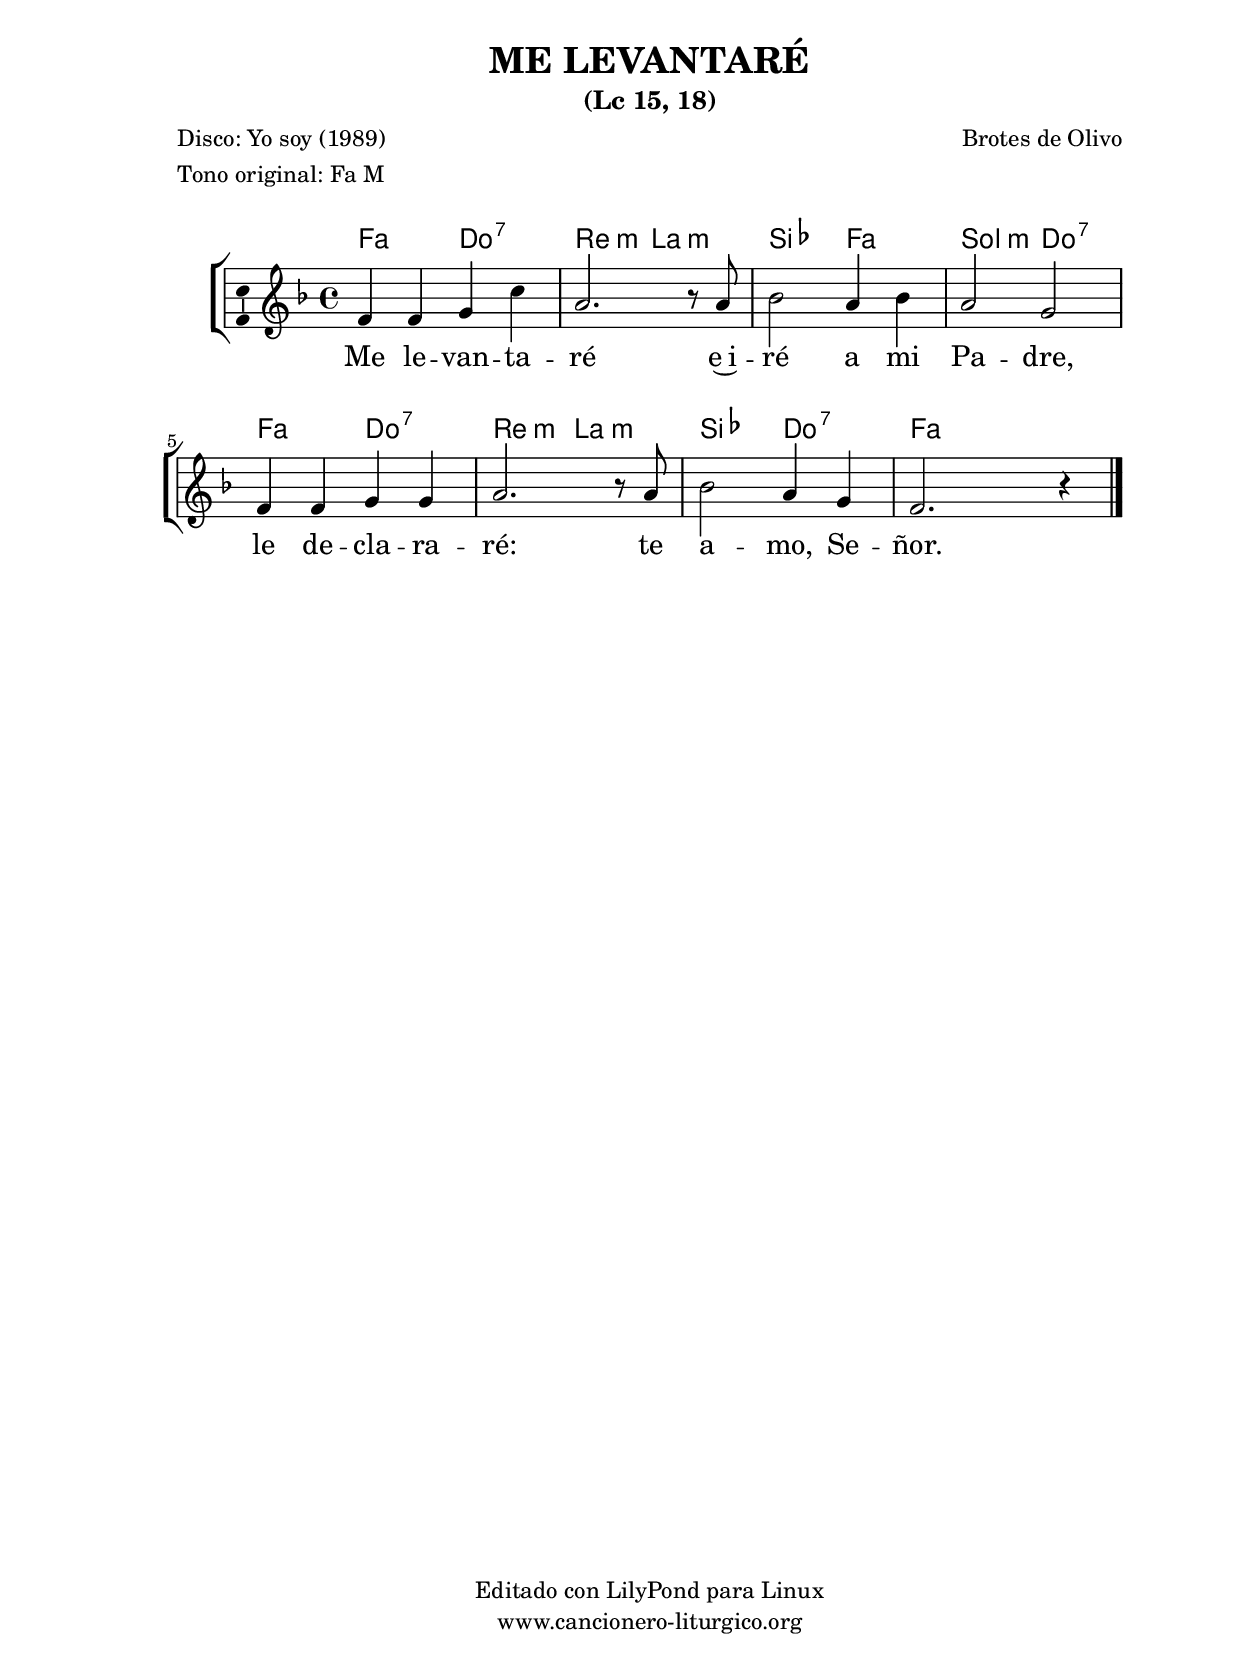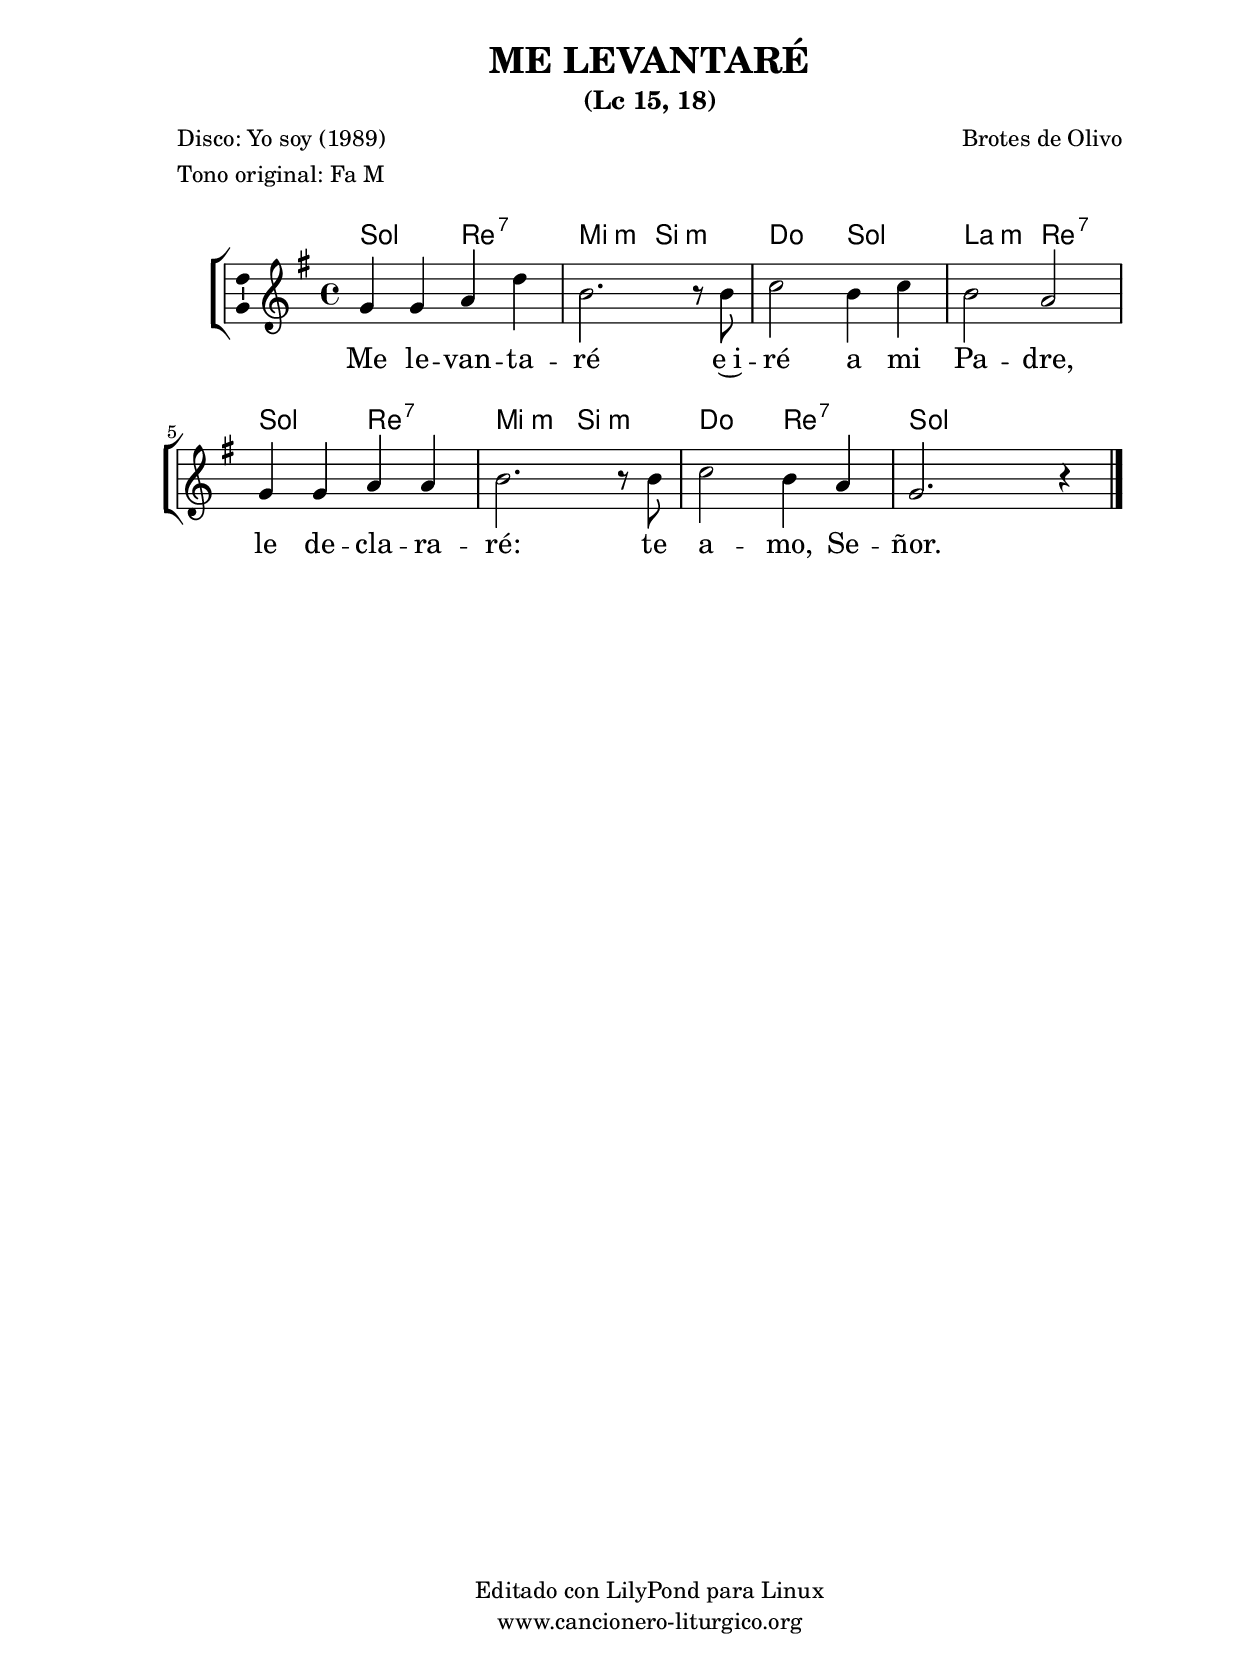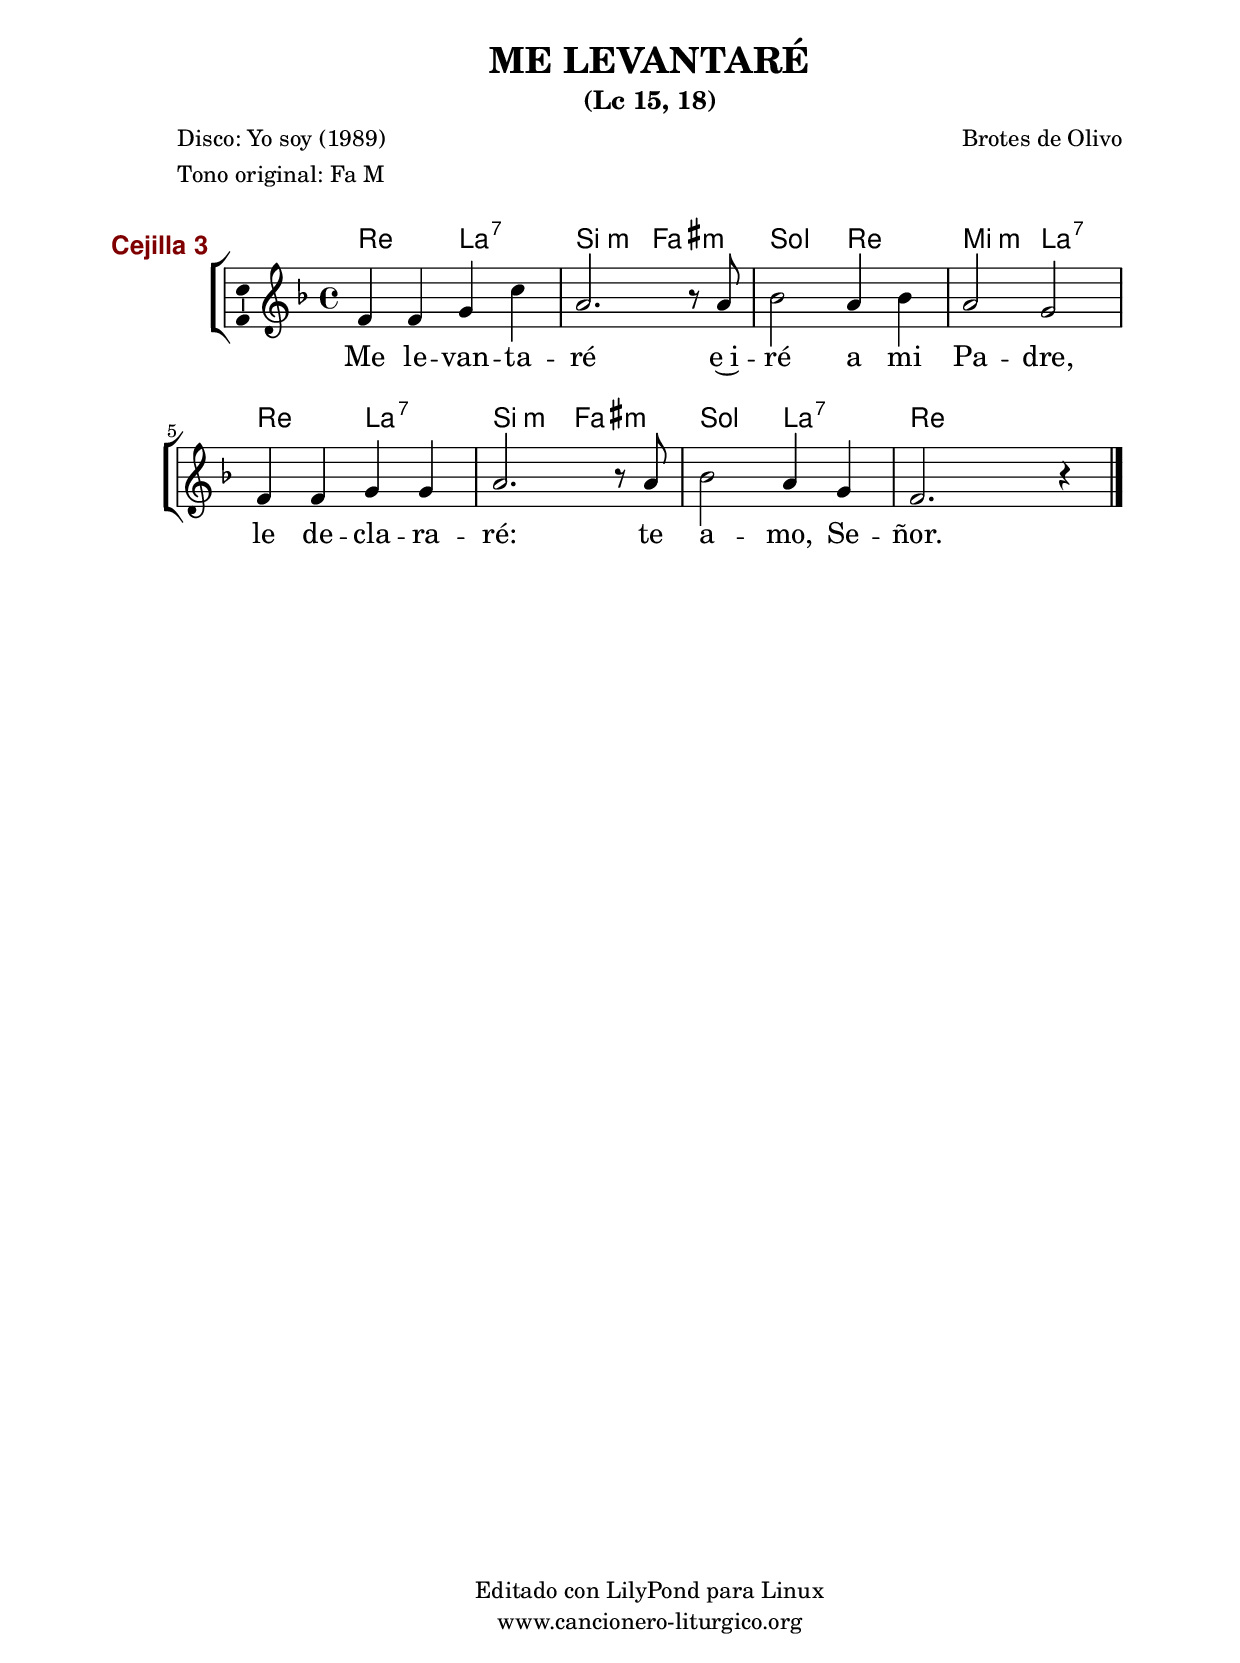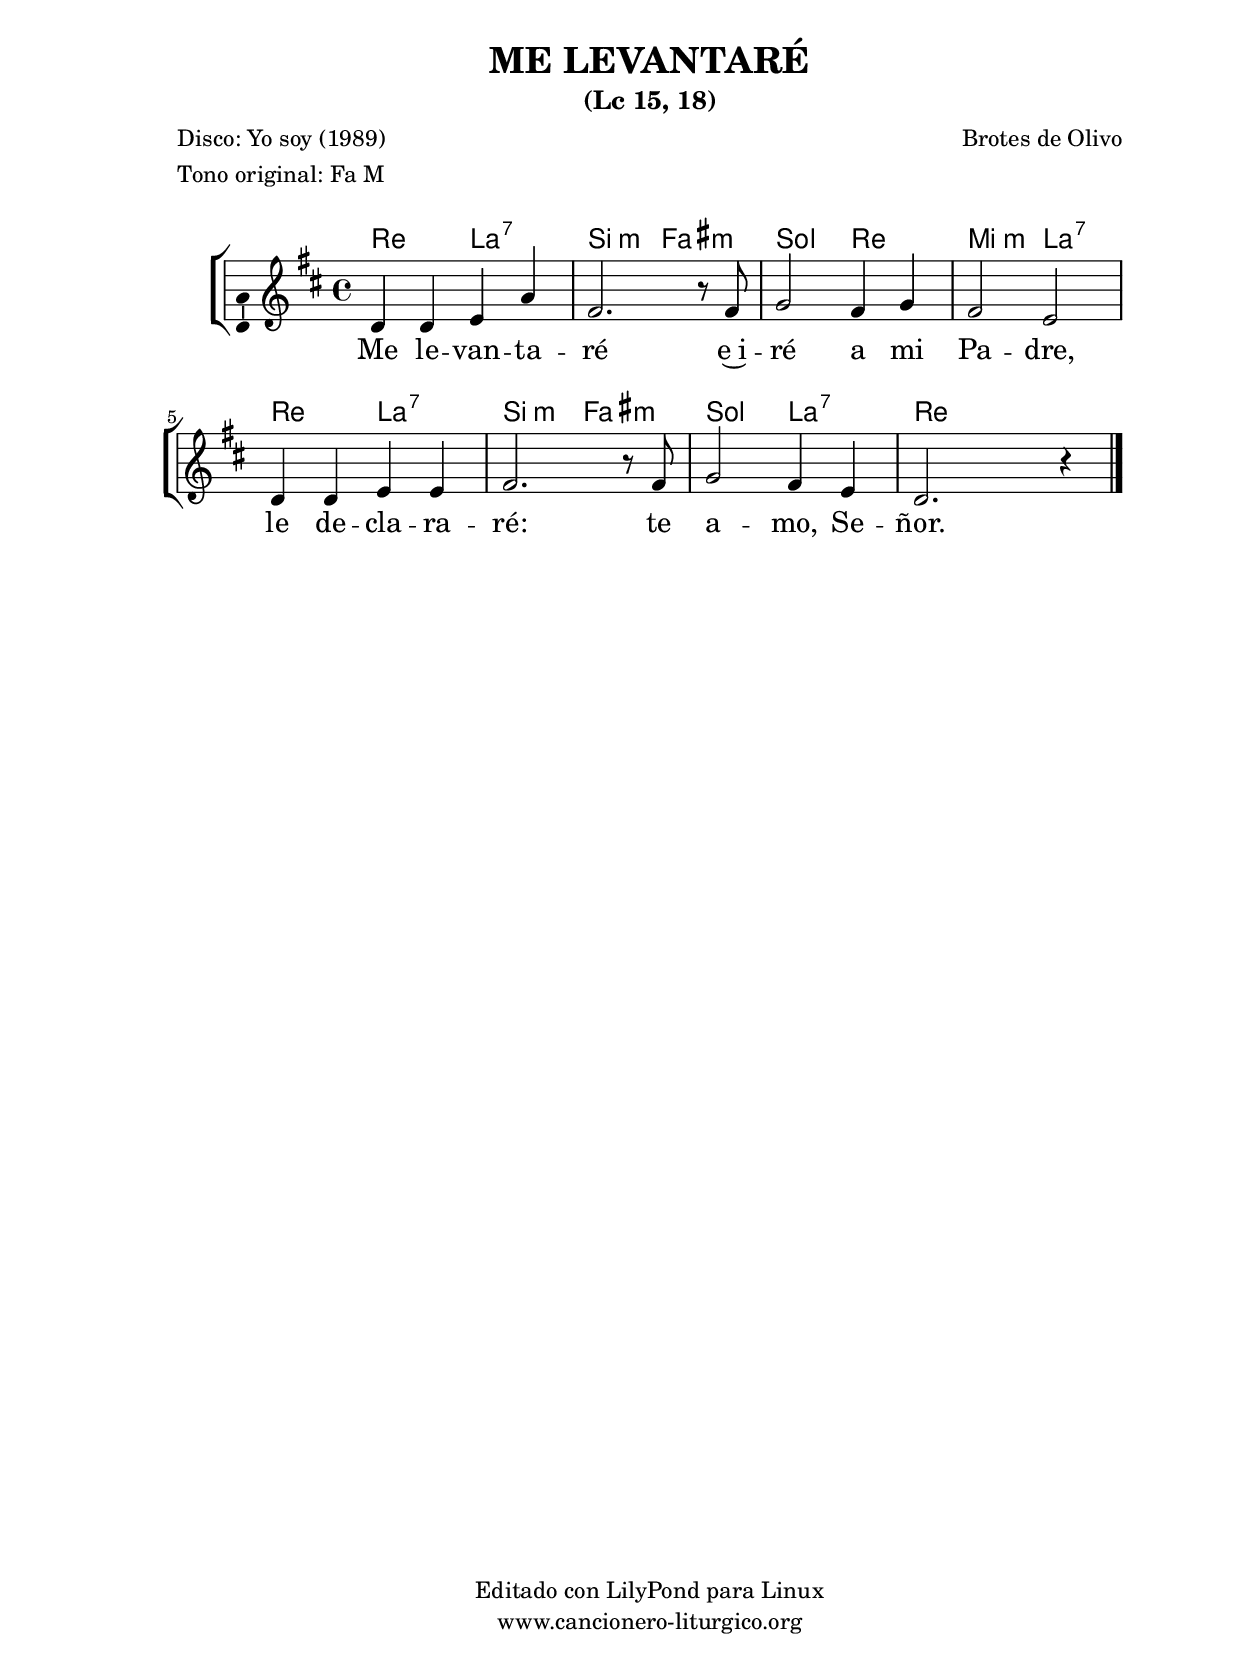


%versión de lilypond para la que se ha escrito esta partitura:
\version "2.16.0"

	%Tamaño papel
	#(set-default-paper-size "a4")
	%Tamaño partitura
	#(set-global-staff-size 20)
	%No responde al pulsar sobre una nota
	#(ly:set-option 'point-and-click #f)

%parámetros del encabezamiento:
\header {
	title = "ME LEVANTARÉ"
	subtitle = "(Lc 15, 18)"
	composer = "Brotes de Olivo"
	poet = "Disco: Yo soy (1989)"
	meter = "Tono original: Fa M"
	arranger = ""
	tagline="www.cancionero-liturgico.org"
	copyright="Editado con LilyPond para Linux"
	tiempo = "Cuaresma"
	usos = "Gracias"
	letra = ""
	}

%parámetros asociados al papel:
\paper  {
	oddHeaderMarkup = \markup {\fill-line { \on-the-fly #not-first-page \fromproperty #'header:title \on-the-fly #not-first-page \fromproperty #'header:composer }}
	evenHeaderMarkup = \markup {\fill-line { \fromproperty #'header:composer \fromproperty #'header:title }}
	#(set-paper-size "a4")
	print-page-number = ##f
	first-page-number = 1
	print-first-page-number = ##f
%	head-separation = 3.0 \cm
	top-margin = 2.0 \cm
	bottom-margin = 0.5\cm
%%%	bottom-margin = -2.0\cm
	left-margin = 3.0 \cm
	line-width = 16.0 \cm 
	indent = 8\mm
	interscoreline = 2.\mm
	between-system-space = 15\mm
%	para que las partituras no llenen la hoja:
	ragged-bottom = ##t
%	idem para la última hoja:
	ragged-last-bottom = ##f
%	para que las partituras llenen el ancho del papel:
	ragged-last = ##f
	after-title-space = 2.5 \cm
%page-count=1
%system-count=8

	%Flexible Vertical Spacing
%	markup-markup-spacing =
%	#'((basic-distance . 15) (minimum-distance . 15) (padding . 3))
	markup-system-spacing =
	#'((basic-distance . 15) (minimum-distance . 15) (padding . 3))
	system-system-spacing =
	#'((basic-distance . 15) (minimum-distance . 15) (padding . 3))
	score-system-spacing =
	#'((basic-distance . 15) (minimum-distance . 15) (padding . 5))
%	top-system-spacing = % header
%	#'((basic-distance . 8) (minimum-distance . 0) (padding . 0))
%	top-markup-spacing =
%	#'((basic-distance . 20) (minimum-distance . 20) (padding . 0))
	last-bottom-spacing = % footer
	#'((basic-distance . 5) (minimum-distance . 5) (padding . 0))
%	score-markup-spacing =
%	#'((basic-distance . 16) (minimum-distance . 13) (padding . 0))

	}


%parámetros que afectan a toda la partitura:
global =  {
	%clave de sol (G):
	\clef G
	%armadura:
%%%	\transpose c e
	\key f \major
	\tempo 4=80
	\set Score.tempoHideNote = ##t
	}


acordes = {
	\italianChords
	\chordmode {
%%%	\transpose c e
{

f2 c:7 d:m a:m
bes f g:m c:7

f2 c:7 d:m a:m
bes c:7 f

	}
	}
}

melodia = 

%%%\transpose c e
{
	\relative c'{
	\time 4/4

f4 f g c
a2. r8 a8
bes2 a4 bes
a2 g2

f4 f g g
a2. r8 a8
bes2 a4 g
f2. r4


\bar "|."
	}
	}


texto = \lyricmode {
Me le -- van -- ta -- ré e~i -- ré a mi Pa -- dre, 
le de -- cla -- ra -- ré: te a -- mo, Se -- ñor.

	}


acordesStaff = \context ChordNames = acordesStaff <<
	\set chordChanges = ##t
	\acordes
	>>


%%%%%%%%%%%%%%%%%%%%%%%%%%%%%%%%%%% CEJILLA %%%%%%%%%%%%%%%%%%%%%%%%%%%%%%%%%%%
acordescejilla = {
%%%	\override ChordNames.ChordName #'font-size = #-1
%%%	\override ChordNames.ChordName #'font-series = #'bold
	\transpose f d {
		\acordes
		}
	}

acordescejillaStaff = \context ChordNames = acordescejillaStaff <<
	\set Staff.instrumentName = \markup \with-color #darkred \larger \bold \sans "Cejilla 3"
	\set chordChanges = ##t
	\acordescejilla
	>>
%%%%%%%%%%%%%%%%%%%%%%%%%%%%%%%%%%% CEJILLA %%%%%%%%%%%%%%%%%%%%%%%%%%%%%%%%%%%


vozStaff = \context Voice = vozStaff
\with {\consists "Ambitus_engraver"}
<<
%	\set Staff.instrumentName = ""
%	\set Staff.shortInstrumentName = ""
%	\set Staff.midiInstrument = #"clarinet"
%	\set Staff.midiInstrument = #"cello"
%	\set Staff.midiInstrument = #"flute"
	\set Staff.midiInstrument = #"electric guitar (jazz)"
%	\set Staff.midiInstrument = #"english horn"
%	\set Staff.midiInstrument = #"violin"
%	\set Staff.midiInstrument = #"glockenspiel"
	\set Staff.midiMinimumVolume = #0.7
	\set Staff.midiMaximumVolume = #0.9
	\global
	\melodia
	>>

textoStaff = \context Lyrics = textoStaff <<
	\lyricsto vozStaff \texto
	>>


\book {
	\score {
		\context ChoirStaff {
			\override StaffGroup.SystemStartBracket #'collapse-height = #1
			\override Score.SystemStartBar #'collapse-height = #1
			<<
			\acordesStaff
			\vozStaff
			\textoStaff
			>>
			}
		\layout {
	    		\context {
				\Lyrics
				\override LyricText #'font-size = #2
				}
	   		 \context {
				\Score
				\override StaffSymbol #'staff-space = #(magstep +3)
				}
			}
		}
	\score {
		\unfoldRepeats
		\context ChoirStaff {
			<<
			\acordesStaff
			\vozStaff
			>>
			}
		\midi {
	  		\context {
	  			\Score
				tempoWholesPerMinute = #(ly:make-moment 70 4)
				}
			}
		}
	}


%Partitura para guitarra
#(define output-suffix "G")
\book {
	\score {
		\context ChoirStaff {
			\override StaffGroup.SystemStartBracket #'collapse-height = #1
			\override Score.SystemStartBar #'collapse-height = #1
			<<
			\acordescejillaStaff
			\vozStaff
			\textoStaff
			>>
			}
		\layout {
%%%%%%%%%%%%%%%%%%%%%%%%%%%%%%%%%%% CEJILLA %%%%%%%%%%%%%%%%%%%%%%%%%%%%%%%%%%%
			\context {
				\ChordNames \consists Instrument_name_engraver
				}
%%%%%%%%%%%%%%%%%%%%%%%%%%%%%%%%%%% CEJILLA %%%%%%%%%%%%%%%%%%%%%%%%%%%%%%%%%%%
	    		\context {
				\Lyrics
				\override LyricText #'font-size = #2
				}
	   		 \context {
				\Score
				\override StaffSymbol #'staff-space = #(magstep +3)
				}
			}
		}
	}


#(define output-suffix "C")
\book {
	\score {
		\context ChoirStaff {
			\override StaffGroup.SystemStartBracket #'collapse-height = #1
			\override Score.SystemStartBar #'collapse-height = #1
\transpose c d
			<<
			\acordesStaff
			\vozStaff
			\textoStaff
			>>
			}
		\layout {
	    		\context {
				\Lyrics
				\override LyricText #'font-size = #2
				}
	   		 \context {
				\Score
				\override StaffSymbol #'staff-space = #(magstep +3)
				}
			}
		}
	}


#(define output-suffix "S")
\book {
	\score {
		\context ChoirStaff {
			\override StaffGroup.SystemStartBracket #'collapse-height = #1
			\override Score.SystemStartBar #'collapse-height = #1
\transpose c a,
			<<
			\acordesStaff
			\vozStaff
			\textoStaff
			>>
			}
		\layout {
	    		\context {
				\Lyrics
				\override LyricText #'font-size = #2
				}
	   		 \context {
				\Score
				\override StaffSymbol #'staff-space = #(magstep +3)
				}
			}
		}
	}


